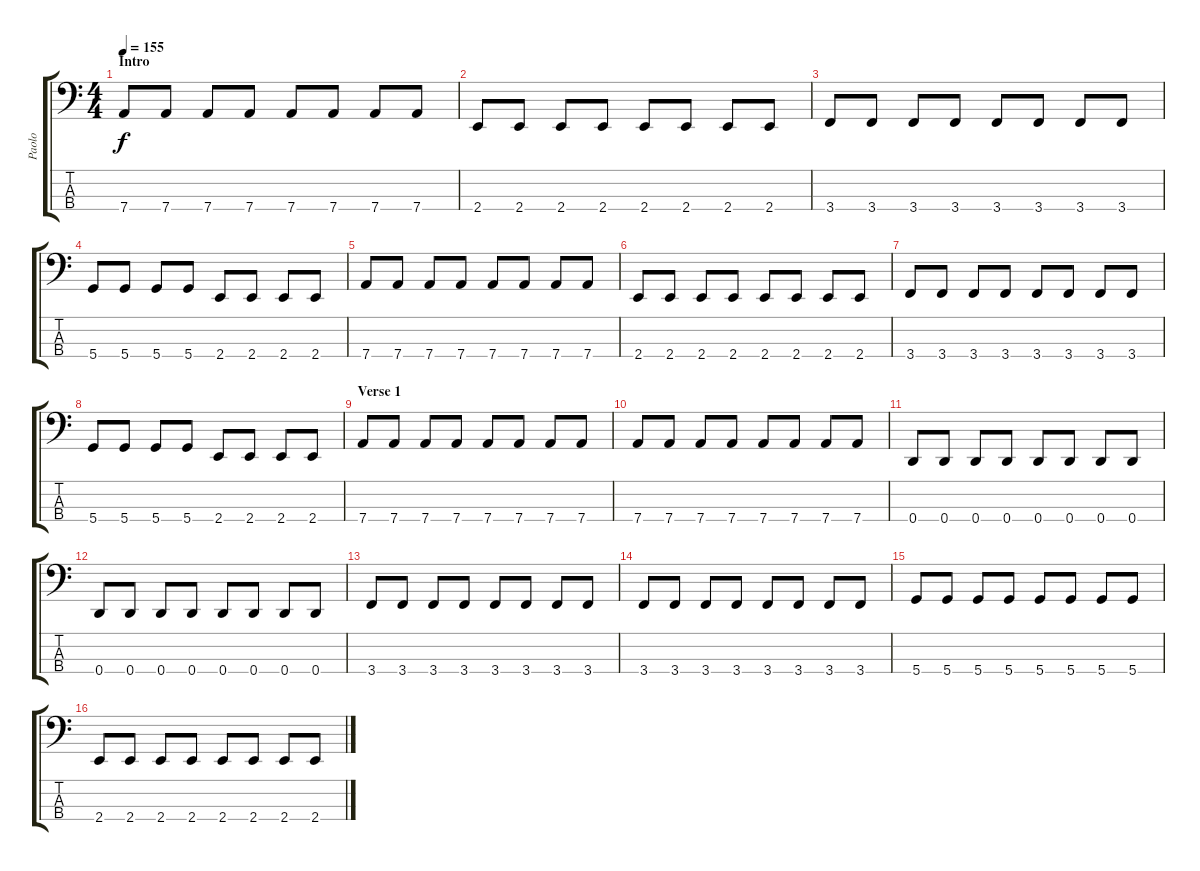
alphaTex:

\track ("Paolo" "Paolo") {instrument electricbasspick}
\staff {score tabs}
\tuning (G2 D2 A1 D1) {hide}
\ts (4 4)
\section ("" "Intro")
\tempo 155
\clef f4
\ks c
7.4.8{dy f instrument electricbasspick} 7.4.8 7.4.8 7.4.8 7.4.8 7.4.8 7.4.8 7.4.8 |
2.4.8 2.4.8 2.4.8 2.4.8 2.4.8 2.4.8 2.4.8 2.4.8 |
3.4.8 3.4.8 3.4.8 3.4.8 3.4.8 3.4.8 3.4.8 3.4.8 |
5.4.8 5.4.8 5.4.8 5.4.8 2.4.8 2.4.8 2.4.8 2.4.8 |
7.4.8 7.4.8 7.4.8 7.4.8 7.4.8 7.4.8 7.4.8 7.4.8 |
2.4.8 2.4.8 2.4.8 2.4.8 2.4.8 2.4.8 2.4.8 2.4.8 |
3.4.8 3.4.8 3.4.8 3.4.8 3.4.8 3.4.8 3.4.8 3.4.8 |
5.4.8 5.4.8 5.4.8 5.4.8 2.4.8 2.4.8 2.4.8 2.4.8 |
\section ("" "Verse 1")
7.4.8 7.4.8 7.4.8 7.4.8 7.4.8 7.4.8 7.4.8 7.4.8 |
7.4.8 7.4.8 7.4.8 7.4.8 7.4.8 7.4.8 7.4.8 7.4.8 |
0.4.8 0.4.8 0.4.8 0.4.8 0.4.8 0.4.8 0.4.8 0.4.8 |
0.4.8 0.4.8 0.4.8 0.4.8 0.4.8 0.4.8 0.4.8 0.4.8 |
3.4.8 3.4.8 3.4.8 3.4.8 3.4.8 3.4.8 3.4.8 3.4.8 |
3.4.8 3.4.8 3.4.8 3.4.8 3.4.8 3.4.8 3.4.8 3.4.8 |
5.4.8 5.4.8 5.4.8 5.4.8 5.4.8 5.4.8 5.4.8 5.4.8 |
2.4.8 2.4.8 2.4.8 2.4.8 2.4.8 2.4.8 2.4.8 2.4.8
